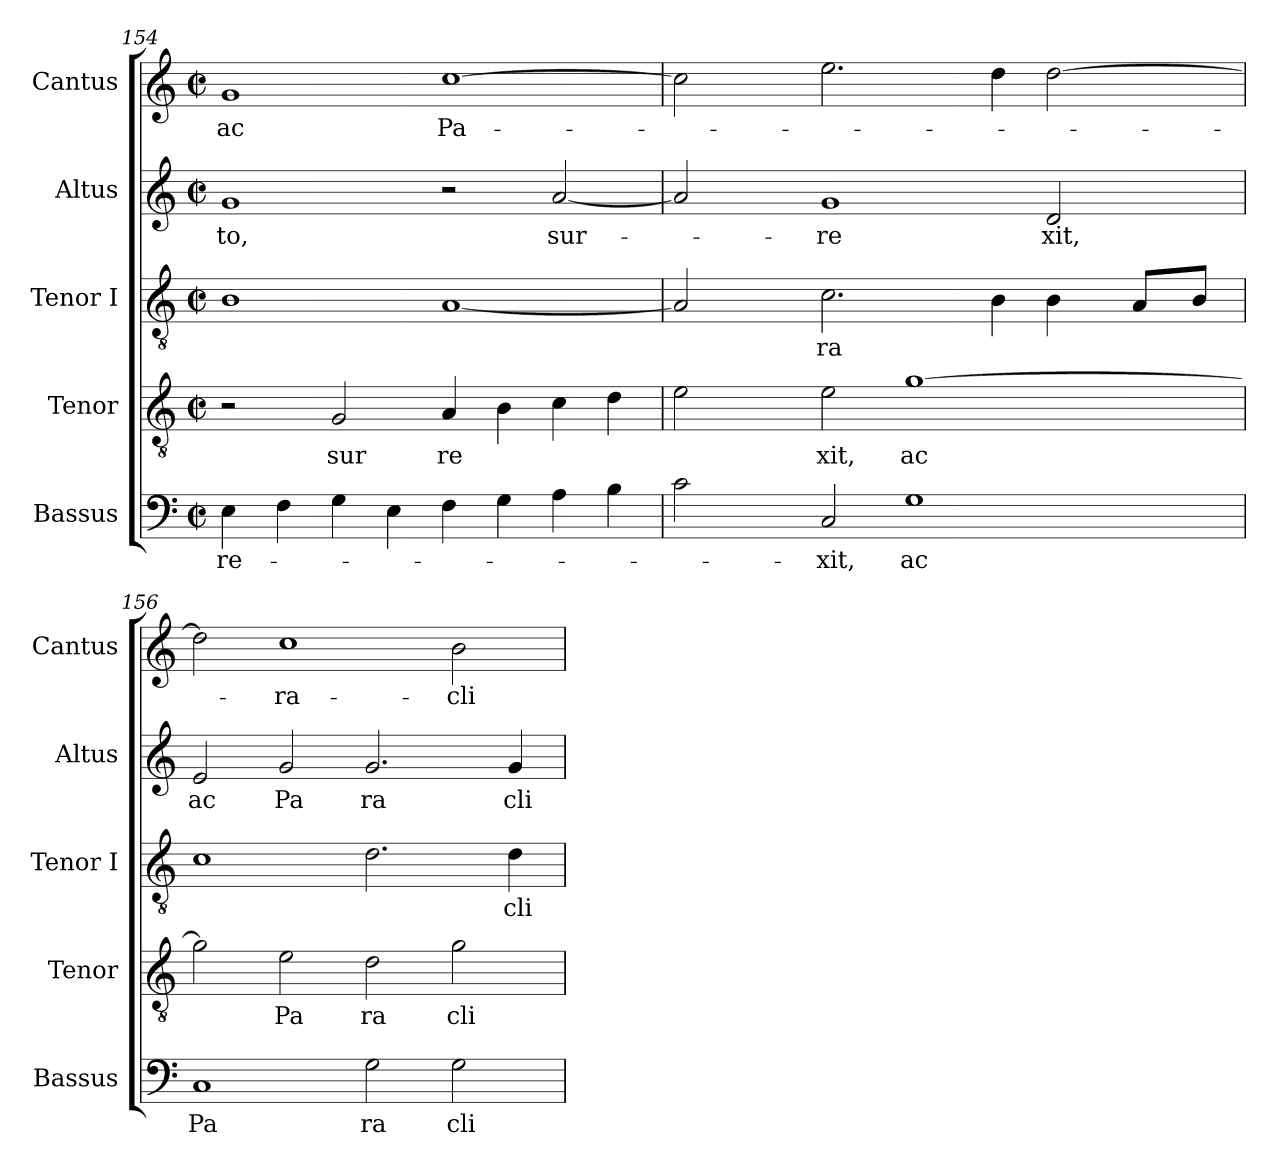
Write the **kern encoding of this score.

**kern	**text	**kern	**text	**kern	**text	**kern	**text	**kern	**text
*part5	*part5	*part4	*part4	*part3	*part3	*part2	*part2	*part1	*part1
*staff5	*staff5	*staff4	*staff4	*staff3	*staff3	*staff2	*staff2	*staff1	*staff1
*I"Bassus	*	*I"Tenor	*	*I"Tenor I	*	*I"Altus	*	*I"Cantus	*
*I'Bassus	*	*I'Tenor	*	*I'Tenor I	*	*I'Altus	*	*I'Cantus	*
*clefF4	*	*clefGv2	*	*clefGv2	*	*clefG2	*	*clefG2	*
*M2/2	*	*M2/2	*	*M2/2	*	*M2/2	*	*M2/2	*
*met(c|)	*	*met(c|)	*	*met(c|)	*	*met(c|)	*	*met(c|)	*
=154	=154	=154	=154	=154	=154	=154	=154	=154	=154
!	!LO:LY:b:cj	!	!	!	!	!	!LO:LY:b:cj	!	!LO:LY:b:cj
4E\	-re-	2r	.	1B	.	1g	-to,	1g	ac
4F\	.	.	.	.	.	.	.	.	.
!	!	!	!LO:LY:b:cj	!	!	!	!	!	!
4G\	.	2G/	sur	.	.	.	.	.	.
4E\	.	.	.	.	.	.	.	.	.
!	!	!	!LO:LY:b:cj	!	!	!	!	!	!LO:LY:b:cj
4F\	.	4A/	re	[>1A	.	2r	.	[<1cc	Pa-
4G\	.	4B\	.	.	.	.	.	.	.
!	!	!	!	!	!	!	!LO:LY:b	!	!
4A\	.	4c\	.	.	.	[>2a/	sur-	.	.
4B\	.	4d\	.	.	.	.	.	.	.
!!LO:LB:g=z
=155	=155	=155	=155	=155	=155	=155	=155	=155	=155
*^	*	*^	*	*^	*	*^	*	*^	*
2c\	64ryy	.	2e\	64ryy	.	2A/]	16.ryy	.	2a/]	16ryy	.	2cc\]	4ryy	.
.	1ryy	.	.	1ryy	.	.	.	.	.	.	.	.	.	.
.	.	.	.	.	.	.	.	.	.	64ryy	.	.	.	.
.	.	.	.	.	.	.	.	.	.	1ryy	.	.	.	.
.	.	.	.	.	.	.	1ryy	.	.	.	.	.	.	.
.	.	.	.	.	.	.	.	.	.	.	.	.	1..ryy	.
!	!	!LO:LY:b:cj	!	!	!LO:LY:b:cj	!	!	!LO:LY:b:cj	!	!	!LO:LY:b:cj	!	!	!
2C/	.	-xit,	2e\	.	xit,	2.c\	.	ra	1g	.	-re	2.ee\	.	.
!	!	!LO:LY:b:cj	!	!	!LO:LY:b:cj	!	!	!	!	!	!	!	!	!
1G	.	ac	[>1g	.	ac	.	.	.	.	.	.	.	.	.
.	2ryy	.	.	2ryy	.	.	.	.	.	.	.	.	.	.
.	.	.	.	.	.	.	.	.	.	2ryy	.	.	.	.
.	.	.	.	.	.	.	2ryy	.	.	.	.	.	.	.
.	.	.	.	.	.	4B\	.	.	.	.	.	4dd\	.	.
!	!	!	!	!	!	!	!	!	!	!	!LO:LY:b:cj	!	!	!
.	.	.	.	.	.	4B\	.	.	2d/	.	xit,	[>2dd\	.	.
.	4ryy	.	.	4ryy	.	.	.	.	.	.	.	.	.	.
.	.	.	.	.	.	.	.	.	.	4ryy	.	.	.	.
.	.	.	.	.	.	.	4ryy	.	.	.	.	.	.	.
.	.	.	.	.	.	8A/L	.	.	.	.	.	.	.	.
.	8...ryy	.	.	8...ryy	.	.	.	.	.	.	.	.	.	.
.	.	.	.	.	.	.	.	.	.	8ryy	.	.	.	.
.	.	.	.	.	.	.	8ryy	.	.	.	.	.	.	.
.	.	.	.	.	.	8B/J	.	.	.	.	.	.	.	.
.	.	.	.	.	.	.	.	.	.	32.ryy	.	.	.	.
.	.	.	.	.	.	.	32ryy	.	.	.	.	.	.	.
=156	=156	=156	=156	=156	=156	=156	=156	=156	=156	=156	=156	=156	=156	=156
!	!	!LO:LY:b:cj	!	!	!	!	!	!	!	!	!LO:LY:b:cj	!	!	!
*v	*v	*	*	*	*	*v	*v	*	*v	*v	*	*v	*v	*
*	*	*v	*v	*	*	*	*	*	*	*
1C	Pa	2g\]	.	1c	.	2e/	ac	2dd\]	.
!	!	!	!LO:LY:b:cj	!	!	!	!LO:LY:b:cj	!	!LO:LY:b:cj
.	.	2e\	Pa	.	.	2g/	Pa	1cc	-ra-
!	!LO:LY:b:cj	!	!LO:LY:b:cj	!	!	!	!LO:LY:b:cj	!	!
2G\	ra	2d\	ra	2.d\	.	2.g/	ra	.	.
!	!LO:LY:b:cj	!	!LO:LY:b:cj	!	!	!	!	!	!LO:LY:b:cj
2G\	cli	2g\	cli	.	.	.	.	2b\	-cli-
!	!	!	!	!	!LO:LY:b:cj	!	!LO:LY:b:cj	!	!
.	.	.	.	4d\	cli	4g/	cli	.	.
=	=	=	=	=	=	=	=	=	=
*-	*-	*-	*-	*-	*-	*-	*-	*-	*-
